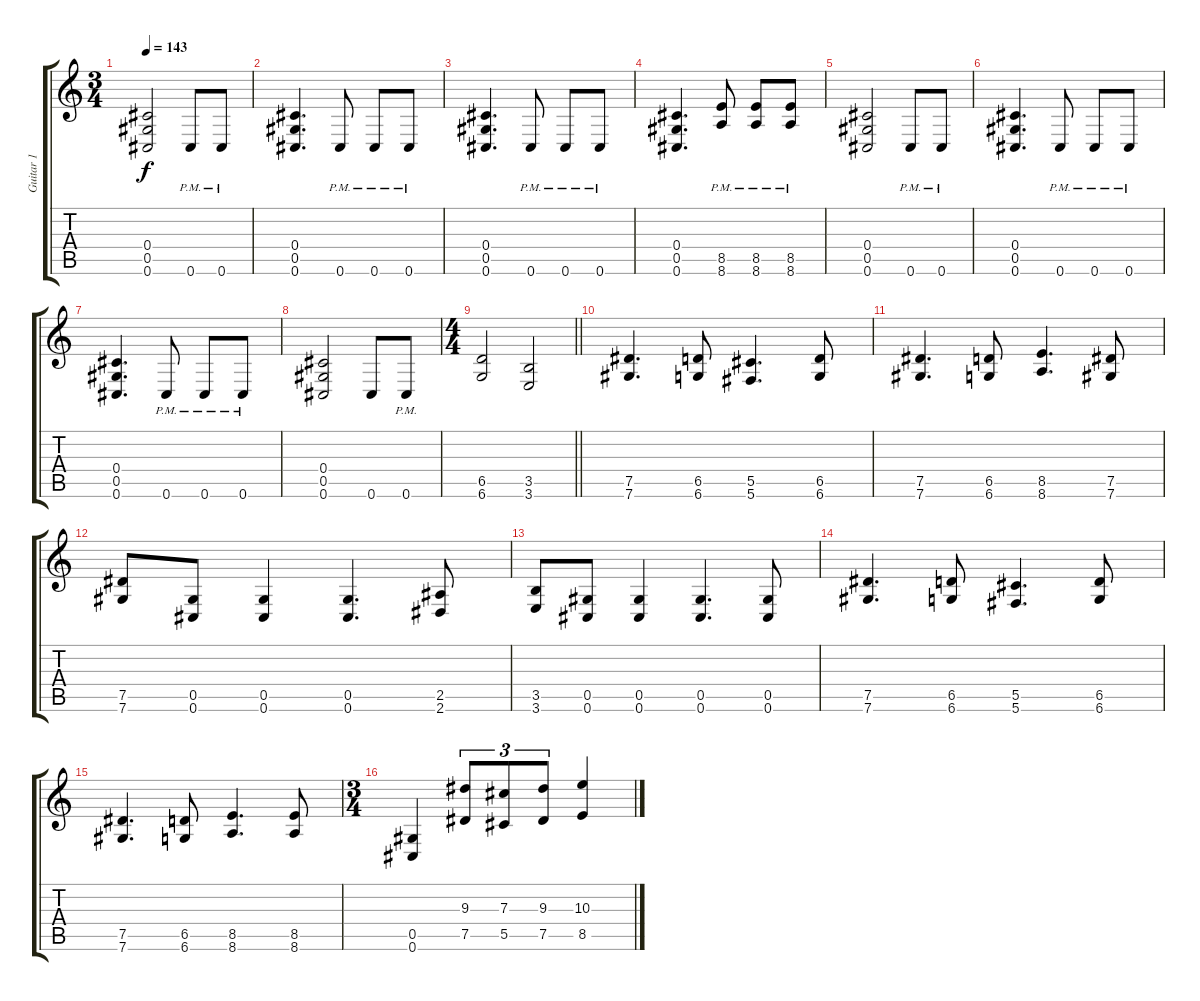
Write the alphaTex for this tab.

\track ("Guitar 1" "Guitar 1") {instrument distortionguitar}
\staff {score tabs}
\tuning (Eb4 Bb3 Gb3 Db3 Ab2 Db2) {hide}
\ts (3 4)
\tempo 143
\clef g2
\ks c
(0.4 0.5 0.6).2{dy f} 0.6{pm}.8 0.6{pm}.8 |
(0.4 0.5 0.6).4{d} 0.6{pm}.8 0.6{pm}.8 0.6{pm}.8 |
(0.4 0.5 0.6).4{d} 0.6{pm}.8 0.6{pm}.8 0.6{pm}.8 |
(0.4 0.5 0.6).4{d} (8.5{pm} 8.6{pm}).8 (8.5{pm} 8.6{pm}).8 (8.5{pm} 8.6{pm}).8 |
(0.4 0.5 0.6).2 0.6{pm}.8 0.6{pm}.8 |
(0.4 0.5 0.6).4{d} 0.6{pm}.8 0.6{pm}.8 0.6{pm}.8 |
(0.4 0.5 0.6).4{d} 0.6{pm}.8 0.6{pm}.8 0.6{pm}.8 |
(0.4 0.5 0.6).2 0.6.8 0.6{pm}.8 |
\ts (4 4)
\barLineRight lightlight
(6.5 6.6).2 (3.5 3.6).2 |
(7.5 7.6).4{d} (6.5 6.6).8 (5.5 5.6).4{d} (6.5 6.6).8 |
(7.5 7.6).4{d} (6.5 6.6).8 (8.5 8.6).4{d} (7.5 7.6).8 |
(7.5 7.6).8 (0.5 0.6).8 (0.5 0.6).4 (0.5 0.6).4{d} (2.5 2.6).8 |
(3.5 3.6).8 (0.5 0.6).8 (0.5 0.6).4 (0.5 0.6).4{d} (0.5 0.6).8 |
(7.5 7.6).4{d} (6.5 6.6).8 (5.5 5.6).4{d} (6.5 6.6).8 |
(7.5 7.6).4{d} (6.5 6.6).8 (8.5 8.6).4{d} (8.5 8.6).8 |
\ts (3 4)
(0.5 0.6).4 (9.3 7.5).8{tu (3 2)} (7.3 5.5).8{tu (3 2)} (9.3 7.5).8{tu (3 2)} (10.3 8.5).4
